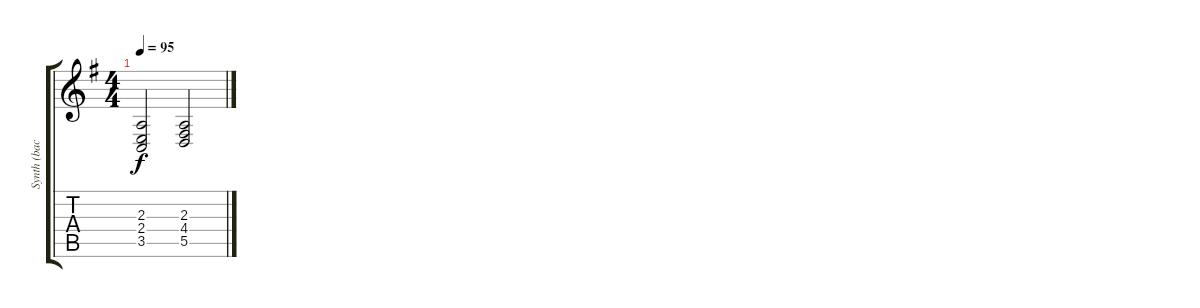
\track ("Synth (back)" "Synth (bac") {instrument synthvoice}
\staff {score tabs}
\tuning (E4 B3 G3 D3 A2 E2) {hide}
\ts (4 4)
\tempo 95
\clef g2
\ks g
(2.3 2.4 3.5).2{dy f} (2.3 4.4 5.5).2
